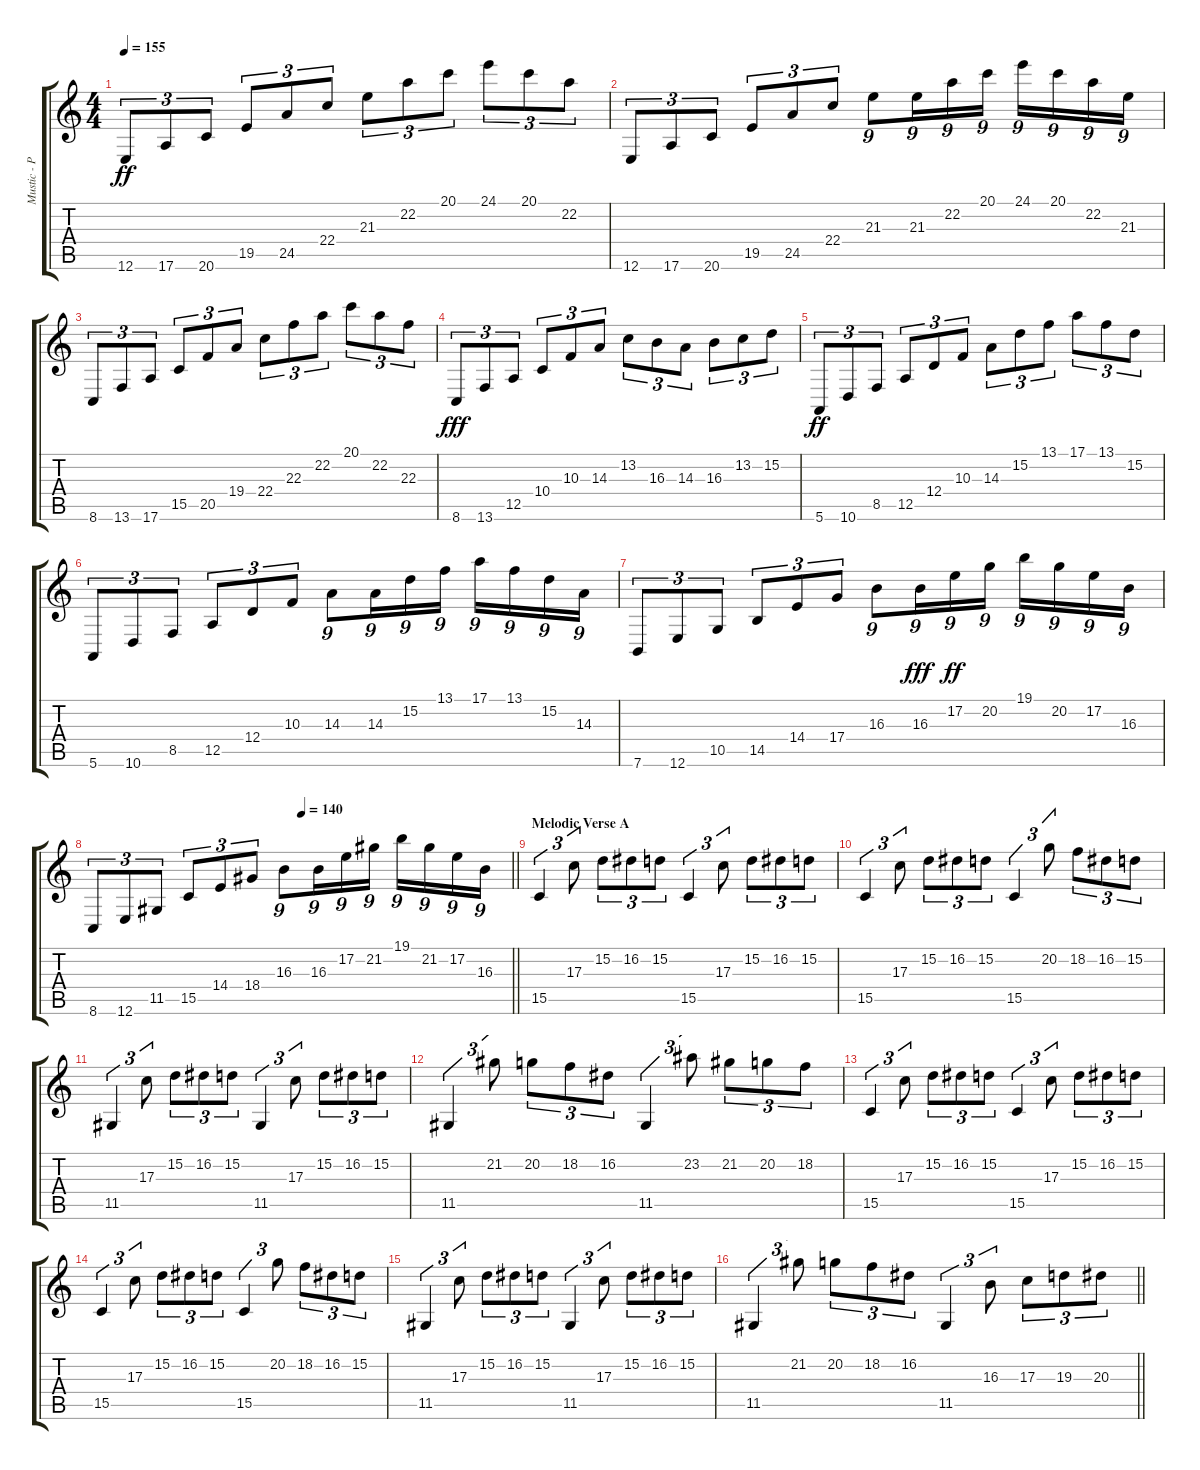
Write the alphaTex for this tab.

\track ("Mustic - Piano" "Mustic - P") {instrument honkytonkpiano}
\staff {score tabs}
\tuning (E4 B3 G3 D3 A2 E2) {hide}
\ts (4 4)
\tempo 155
\clef g2
\ks c
12.6.8{tu (3 2) dy ff} 17.6.8{tu (3 2)} 20.6.8{tu (3 2)} 19.5.8{tu (3 2)} 24.5.8{tu (3 2)} 22.4.8{tu (3 2)} 21.3.8{tu (3 2)} 22.2.8{tu (3 2)} 20.1.8{tu (3 2)} 24.1.8{tu (3 2)} 20.1.8{tu (3 2)} 22.2.8{tu (3 2)} |
12.6.8{tu (3 2)} 17.6.8{tu (3 2)} 20.6.8{tu (3 2)} 19.5.8{tu (3 2)} 24.5.8{tu (3 2)} 22.4.8{tu (3 2)} 21.3.8{tu (9 8)} 21.3.16{tu (9 8)} 22.2.16{tu (9 8)} 20.1.16{tu (9 8)} 24.1.16{tu (9 8)} 20.1.16{tu (9 8)} 22.2.16{tu (9 8)} 21.3.16{tu (9 8)} |
8.6.8{tu (3 2)} 13.6.8{tu (3 2)} 17.6.8{tu (3 2)} 15.5.8{tu (3 2)} 20.5.8{tu (3 2)} 19.4.8{tu (3 2)} 22.4.8{tu (3 2)} 22.3.8{tu (3 2)} 22.2.8{tu (3 2)} 20.1.8{tu (3 2)} 22.2.8{tu (3 2)} 22.3.8{tu (3 2)} |
8.6.8{tu (3 2) dy fff} 13.6.8{tu (3 2)} 12.5.8{tu (3 2)} 10.4.8{tu (3 2)} 10.3.8{tu (3 2)} 14.3.8{tu (3 2)} 13.2.8{tu (3 2)} 16.3.8{tu (3 2)} 14.3.8{tu (3 2)} 16.3.8{tu (3 2)} 13.2.8{tu (3 2)} 15.2.8{tu (3 2)} |
5.6.8{tu (3 2) dy ff} 10.6.8{tu (3 2)} 8.5.8{tu (3 2)} 12.5.8{tu (3 2)} 12.4.8{tu (3 2)} 10.3.8{tu (3 2)} 14.3.8{tu (3 2)} 15.2.8{tu (3 2)} 13.1.8{tu (3 2)} 17.1.8{tu (3 2)} 13.1.8{tu (3 2)} 15.2.8{tu (3 2)} |
5.6.8{tu (3 2)} 10.6.8{tu (3 2)} 8.5.8{tu (3 2)} 12.5.8{tu (3 2)} 12.4.8{tu (3 2)} 10.3.8{tu (3 2)} 14.3.8{tu (9 8)} 14.3.16{tu (9 8)} 15.2.16{tu (9 8)} 13.1.16{tu (9 8)} 17.1.16{tu (9 8)} 13.1.16{tu (9 8)} 15.2.16{tu (9 8)} 14.3.16{tu (9 8)} |
7.6.8{tu (3 2)} 12.6.8{tu (3 2)} 10.5.8{tu (3 2)} 14.5.8{tu (3 2)} 14.4.8{tu (3 2)} 17.4.8{tu (3 2)} 16.3.8{tu (9 8)} 16.3.16{tu (9 8) dy fff} 17.2.16{tu (9 8) dy ff} 20.2.16{tu (9 8)} 19.1.16{tu (9 8)} 20.2.16{tu (9 8)} 17.2.16{tu (9 8)} 16.3.16{tu (9 8)} |
\tempo (140 0.5)
\barLineRight lightlight
8.6.8{tu (3 2)} 12.6.8{tu (3 2)} 11.5.8{tu (3 2)} 15.5.8{tu (3 2)} 14.4.8{tu (3 2)} 18.4.8{tu (3 2)} 16.3.8{tu (9 8)} 16.3.16{tu (9 8)} 17.2.16{tu (9 8)} 21.2.16{tu (9 8)} 19.1.16{tu (9 8)} 21.2.16{tu (9 8)} 17.2.16{tu (9 8)} 16.3.16{tu (9 8)} |
\section ("" "Melodic Verse A")
15.5.4{tu (3 2)} 17.3.8{tu (3 2)} 15.2.8{tu (3 2)} 16.2.8{tu (3 2)} 15.2.8{tu (3 2)} 15.5.4{tu (3 2)} 17.3.8{tu (3 2)} 15.2.8{tu (3 2)} 16.2.8{tu (3 2)} 15.2.8{tu (3 2)} |
15.5.4{tu (3 2)} 17.3.8{tu (3 2)} 15.2.8{tu (3 2)} 16.2.8{tu (3 2)} 15.2.8{tu (3 2)} 15.5.4{tu (3 2)} 20.2.8{tu (3 2)} 18.2.8{tu (3 2)} 16.2.8{tu (3 2)} 15.2.8{tu (3 2)} |
11.5.4{tu (3 2)} 17.3.8{tu (3 2)} 15.2.8{tu (3 2)} 16.2.8{tu (3 2)} 15.2.8{tu (3 2)} 11.5.4{tu (3 2)} 17.3.8{tu (3 2)} 15.2.8{tu (3 2)} 16.2.8{tu (3 2)} 15.2.8{tu (3 2)} |
11.5.4{tu (3 2)} 21.2.8{tu (3 2)} 20.2.8{tu (3 2)} 18.2.8{tu (3 2)} 16.2.8{tu (3 2)} 11.5.4{tu (3 2)} 23.2.8{tu (3 2)} 21.2.8{tu (3 2)} 20.2.8{tu (3 2)} 18.2.8{tu (3 2)} |
15.5.4{tu (3 2)} 17.3.8{tu (3 2)} 15.2.8{tu (3 2)} 16.2.8{tu (3 2)} 15.2.8{tu (3 2)} 15.5.4{tu (3 2)} 17.3.8{tu (3 2)} 15.2.8{tu (3 2)} 16.2.8{tu (3 2)} 15.2.8{tu (3 2)} |
15.5.4{tu (3 2)} 17.3.8{tu (3 2)} 15.2.8{tu (3 2)} 16.2.8{tu (3 2)} 15.2.8{tu (3 2)} 15.5.4{tu (3 2)} 20.2.8{tu (3 2)} 18.2.8{tu (3 2)} 16.2.8{tu (3 2)} 15.2.8{tu (3 2)} |
11.5.4{tu (3 2)} 17.3.8{tu (3 2)} 15.2.8{tu (3 2)} 16.2.8{tu (3 2)} 15.2.8{tu (3 2)} 11.5.4{tu (3 2)} 17.3.8{tu (3 2)} 15.2.8{tu (3 2)} 16.2.8{tu (3 2)} 15.2.8{tu (3 2)} |
\barLineRight lightlight
11.5.4{tu (3 2)} 21.2.8{tu (3 2)} 20.2.8{tu (3 2)} 18.2.8{tu (3 2)} 16.2.8{tu (3 2)} 11.5.4{tu (3 2)} 16.3.8{tu (3 2)} 17.3.8{tu (3 2)} 19.3.8{tu (3 2)} 20.3.8{tu (3 2)}
